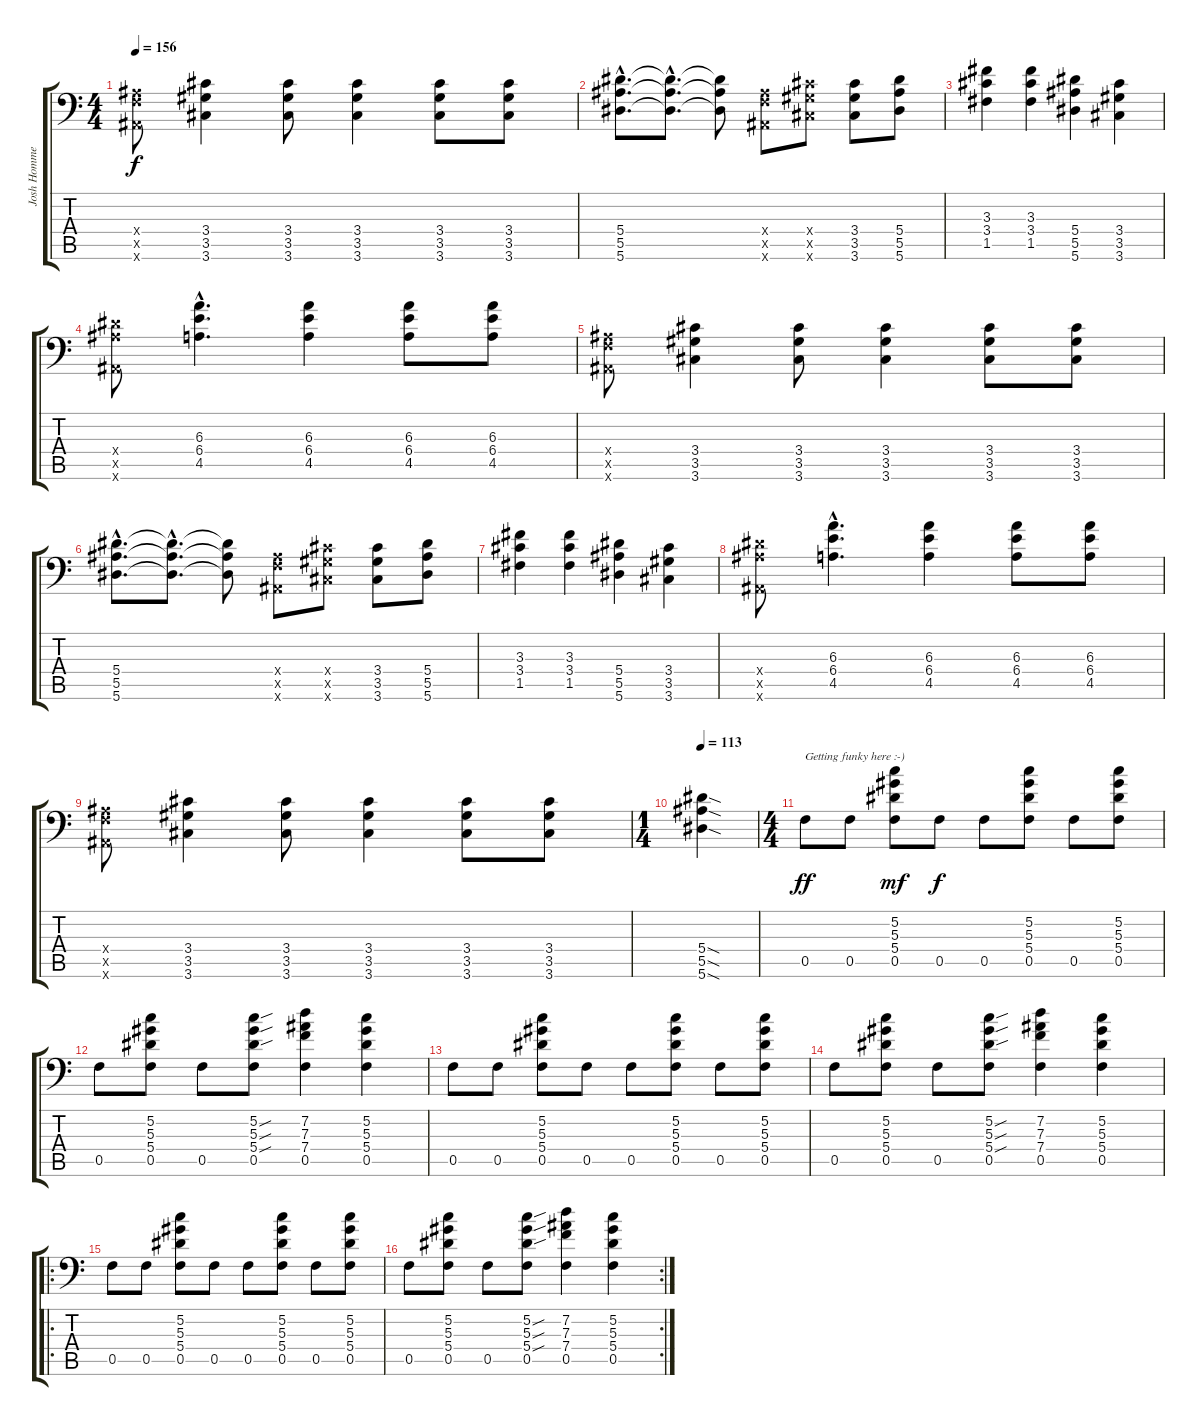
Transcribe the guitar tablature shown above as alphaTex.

\track ("Josh Homme" "Josh Homme") {instrument distortionguitar}
\staff {score tabs}
\tuning (C4 G3 Eb3 Bb2 F2 Bb1) {hide}
\ts (4 4)
\tempo 156
\clef f4
\ks c
(0.4{x} 0.5{x} 0.6{x}).8{dy f} (3.4 3.5 3.6).4 (3.4 3.5 3.6).8 (3.4 3.5 3.6).4 (3.4 3.5 3.6).8 (3.4 3.5 3.6).8 |
(5.4{hac} 5.5{hac} 5.6{hac}).8{d} (5.4{hac t} 5.5{hac t} 5.6{hac t}).8{d} (5.4{t} 5.5{t} 5.6{t}).8 (0.4{x} 0.5{x} 0.6{x}).8 (3.4{x} 3.5{x} 3.6{x}).8 (3.4 3.5 3.6).8 (5.4 5.5 5.6).8 |
(3.3 3.4 1.5).4 (3.3 3.4 1.5).4 (5.4 5.5 5.6).4 (3.4 3.5 3.6).4 |
(5.4{x} 5.5{x} 0.6{x}).8 (6.3{hac} 6.4{hac} 4.5{hac}).4{d} (6.3 6.4 4.5).4 (6.3 6.4 4.5).8 (6.3 6.4 4.5).8 |
(0.4{x} 0.5{x} 0.6{x}).8 (3.4 3.5 3.6).4 (3.4 3.5 3.6).8 (3.4 3.5 3.6).4 (3.4 3.5 3.6).8 (3.4 3.5 3.6).8 |
(5.4{hac} 5.5{hac} 5.6{hac}).8{d} (5.4{hac t} 5.5{hac t} 5.6{hac t}).8{d} (5.4{t} 5.5{t} 5.6{t}).8 (0.4{x} 0.5{x} 0.6{x}).8 (3.4{x} 3.5{x} 3.6{x}).8 (3.4 3.5 3.6).8 (5.4 5.5 5.6).8 |
(3.3 3.4 1.5).4 (3.3 3.4 1.5).4 (5.4 5.5 5.6).4 (3.4 3.5 3.6).4 |
(5.4{x} 5.5{x} 0.6{x}).8 (6.3{hac} 6.4{hac} 4.5{hac}).4{d} (6.3 6.4 4.5).4 (6.3 6.4 4.5).8 (6.3 6.4 4.5).8 |
(0.4{x} 0.5{x} 0.6{x}).8 (3.4 3.5 3.6).4 (3.4 3.5 3.6).8 (3.4 3.5 3.6).4 (3.4 3.5 3.6).8 (3.4 3.5 3.6).8 |
\ts (1 4)
\tempo 113
(5.4{sod} 5.5{sod} 5.6{sod}).4 |
\ts (4 4)
0.5.8{txt "Getting funky here :-)" dy ff instrument electricguitarjazz} 0.5.8 (5.2 5.3 5.4 0.5).8{dy mf} 0.5.8{dy f} 0.5.8 (5.2 5.3 5.4 0.5).8 0.5.8 (5.2 5.3 5.4 0.5).8 |
0.5.8 (5.2 5.3 5.4 0.5).8 0.5.8 (5.2{sou} 5.3{sou} 5.4{sou} 0.5).8 (7.2 7.3 7.4 0.5).4 (5.2 5.3 5.4 0.5).4 |
0.5.8 0.5.8 (5.2 5.3 5.4 0.5).8 0.5.8 0.5.8 (5.2 5.3 5.4 0.5).8 0.5.8 (5.2 5.3 5.4 0.5).8 |
0.5.8 (5.2 5.3 5.4 0.5).8 0.5.8 (5.2{sou} 5.3{sou} 5.4{sou} 0.5).8 (7.2 7.3 7.4 0.5).4 (5.2 5.3 5.4 0.5).4 |
\ro
0.5.8 0.5.8 (5.2 5.3 5.4 0.5).8 0.5.8 0.5.8 (5.2 5.3 5.4 0.5).8 0.5.8 (5.2 5.3 5.4 0.5).8 |
\rc 2
0.5.8 (5.2 5.3 5.4 0.5).8 0.5.8 (5.2{sou} 5.3{sou} 5.4{sou} 0.5).8 (7.2 7.3 7.4 0.5).4 (5.2 5.3 5.4 0.5).4
